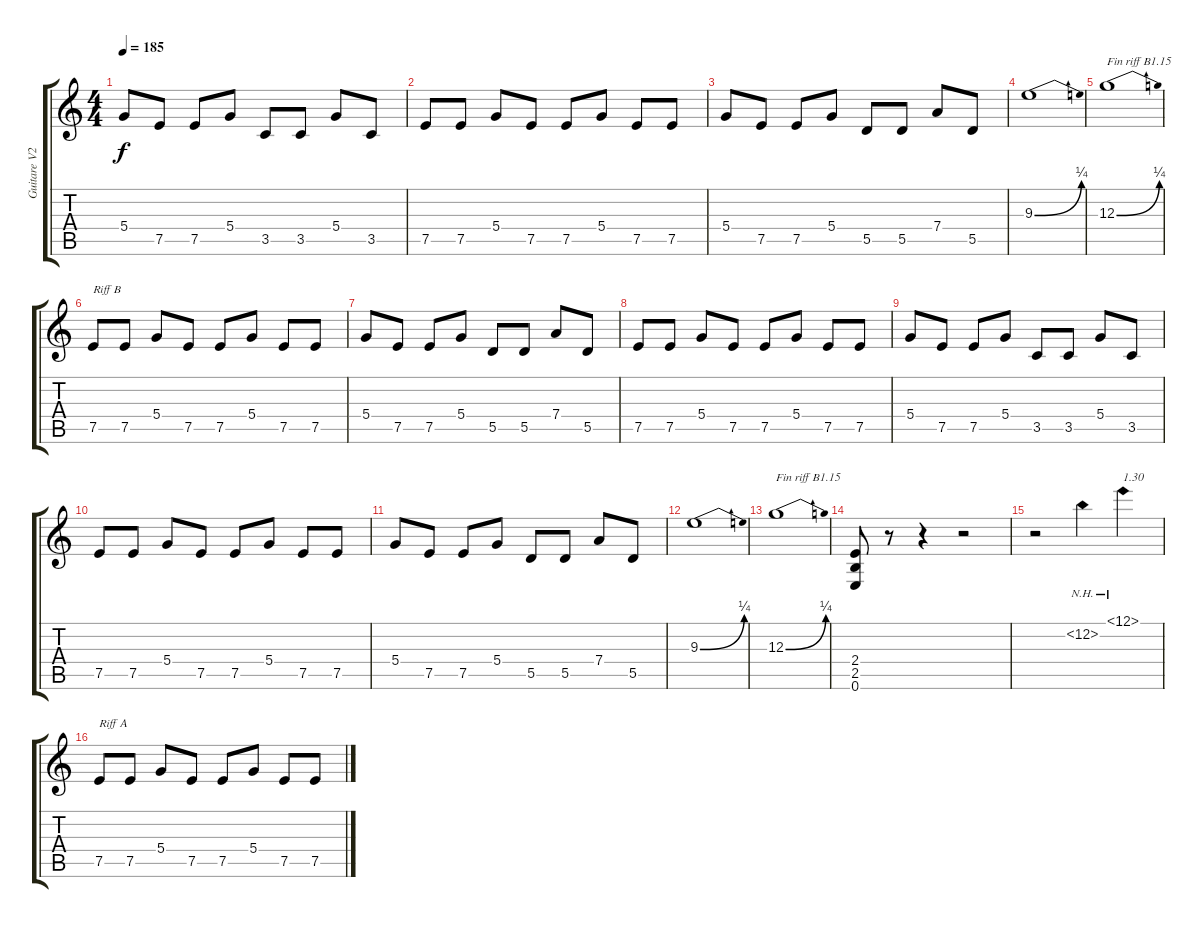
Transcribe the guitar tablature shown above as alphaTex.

\track ("Guitare V2 Live" "Guitare V2") {instrument overdrivenguitar}
\staff {score tabs}
\tuning (E4 B3 G3 D3 A2 E2) {hide}
\ts (4 4)
\tempo 185
\clef g2
\ks c
5.4.8{dy f} 7.5.8 7.5.8 5.4.8 3.5.8 3.5.8 5.4.8 3.5.8 |
7.5.8 7.5.8 5.4.8 7.5.8 7.5.8 5.4.8 7.5.8 7.5.8 |
5.4.8 7.5.8 7.5.8 5.4.8 5.5.8 5.5.8 7.4.8 5.5.8 |
9.3{be (bend 0 0 60 1)}.1 |
12.3{be (bend 0 0 60 1)}.1{txt "Fin riff B1.15"} |
7.5.8{txt "Riff B"} 7.5.8 5.4.8 7.5.8 7.5.8 5.4.8 7.5.8 7.5.8 |
5.4.8 7.5.8 7.5.8 5.4.8 5.5.8 5.5.8 7.4.8 5.5.8 |
7.5.8 7.5.8 5.4.8 7.5.8 7.5.8 5.4.8 7.5.8 7.5.8 |
5.4.8 7.5.8 7.5.8 5.4.8 3.5.8 3.5.8 5.4.8 3.5.8 |
7.5.8 7.5.8 5.4.8 7.5.8 7.5.8 5.4.8 7.5.8 7.5.8 |
5.4.8 7.5.8 7.5.8 5.4.8 5.5.8 5.5.8 7.4.8 5.5.8 |
9.3{be (bend 0 0 60 1)}.1 |
12.3{be (bend 0 0 60 1)}.1{txt "Fin riff B1.15"} |
(2.4 2.5 0.6).8 r.8 r.4 r.2 |
r.2 12.2{nh}.4 12.1{nh}.4{txt "1.30"} |
7.5.8{txt "Riff A"} 7.5.8 5.4.8 7.5.8 7.5.8 5.4.8 7.5.8 7.5.8
